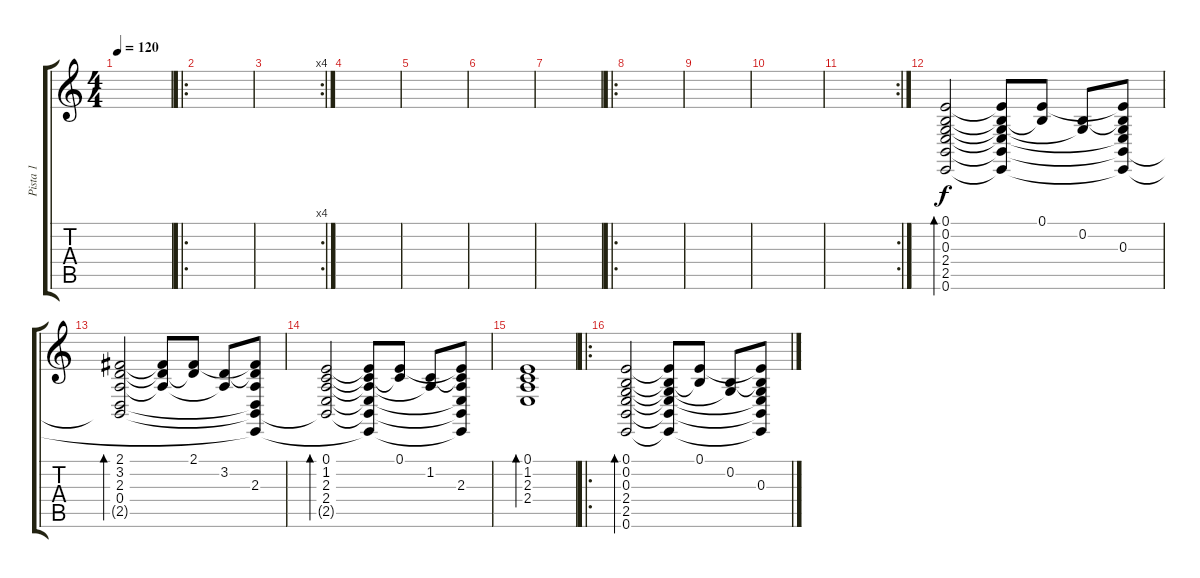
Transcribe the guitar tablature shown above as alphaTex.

\track ("Pista 1" "Pista 1") {instrument electricgrandpiano}
\staff {score tabs}
\tuning (E4 B3 G3 D3 A2 E2) {hide}
\ts (4 4)
\tempo 120
\clef g2
\ks c
|
\ro
|
\rc 4
|
|
|
|
|
\ro
|
|
|
\rc 2
|
(0.1 0.2 0.3 2.4 2.5 0.6).2{bd 240} (0.1{t} 0.2{t} 0.3{t} 2.4{t} 2.5{t} 0.6{t}).8 (0.1 0.2{t}).8 (0.2 0.3{t}).8 (0.1{t} 0.2{t} 0.3 2.4{t} 2.5{t} 0.6{t}).8 |
(2.1 3.2 2.3 0.4 2.5{t}).2{bd 240} (2.1{t} 3.2{t} 2.3{t}).8 (2.1 3.2{t}).8 (3.2 2.3{t}).8 (2.1{t} 3.2{t} 2.3 0.4{t} 2.5{t} 0.6{t}).8 |
(0.1 1.2 2.3 2.4 2.5{t}).2{bd 240} (0.1{t} 1.2{t} 2.3{t} 2.4{t} 2.5{t} 0.6{t}).8 (0.1 1.2{t}).8 (1.2 2.3{t}).8 (0.1{t} 1.2{t} 2.3 2.4{t} 2.5{t} 0.6{t}).8 |
(0.1 1.2 2.3 2.4).1{bd 240} |
\ro
(0.1 0.2 0.3 2.4 2.5 0.6).2{bd 240} (0.1{t} 0.2{t} 0.3{t} 2.4{t} 2.5{t} 0.6{t}).8 (0.1 0.2{t}).8 (0.2 0.3{t}).8 (0.1{t} 0.2{t} 0.3 2.4{t} 2.5{t} 0.6{t}).8
